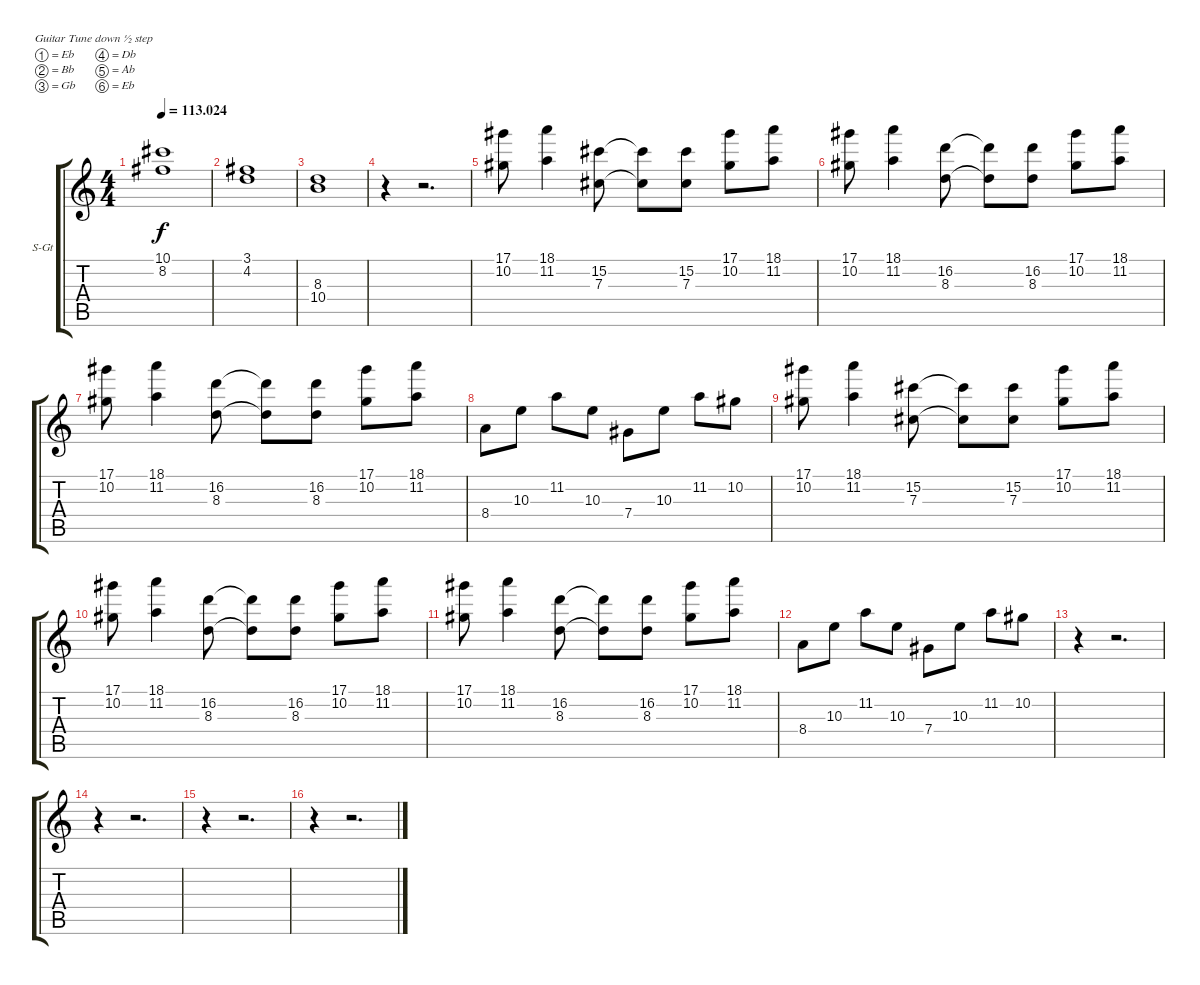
\bracketExtendMode groupsimilarinstruments
\firstSystemTrackNameOrientation horizontal
\otherSystemsTrackNameOrientation horizontal
\track ("Клавишные (Иванов Д) 2" "S-Gt") {instrument stringensemble1}
\staff {score tabs}
\tuning (Eb4 Bb3 Gb3 Db3 Ab2 Eb2)
\displaytranspose 12
\ts (4 4)
\tempo
113.024
\accidentals auto
\clef g2
\ottava regular
\simile none
\ks c
(10.1 8.2).1{dy f} |
(3.1 4.2).1 |
(8.3 10.4).1 |
r.4 r.2{d} |
(17.1 10.2).8 (18.1 11.2).4 (15.2 7.3).8 (15.2{t} 7.3{t}).8 (15.2 7.3).8 (17.1 10.2).8 (18.1 11.2).8 |
(17.1 10.2).8 (18.1 11.2).4 (16.2 8.3).8 (16.2{t} 8.3{t}).8 (16.2 8.3).8 (17.1 10.2).8 (18.1 11.2).8 |
(17.1 10.2).8 (18.1 11.2).4 (16.2 8.3).8 (16.2{t} 8.3{t}).8 (16.2 8.3).8 (17.1 10.2).8 (18.1 11.2).8 |
8.4.8 10.3.8 11.2.8 10.3.8 7.4.8 10.3.8 11.2.8 10.2.8 |
(17.1 10.2).8 (18.1 11.2).4 (15.2 7.3).8 (15.2{t} 7.3{t}).8 (15.2 7.3).8 (17.1 10.2).8 (18.1 11.2).8 |
(17.1 10.2).8 (18.1 11.2).4 (16.2 8.3).8 (16.2{t} 8.3{t}).8 (16.2 8.3).8 (17.1 10.2).8 (18.1 11.2).8 |
(17.1 10.2).8 (18.1 11.2).4 (16.2 8.3).8 (16.2{t} 8.3{t}).8 (16.2 8.3).8 (17.1 10.2).8 (18.1 11.2).8 |
8.4.8 10.3.8 11.2.8 10.3.8 7.4.8 10.3.8 11.2.8 10.2.8 |
r.4 r.2{d} |
r.4 r.2{d} |
r.4 r.2{d} |
r.4 r.2{d}
